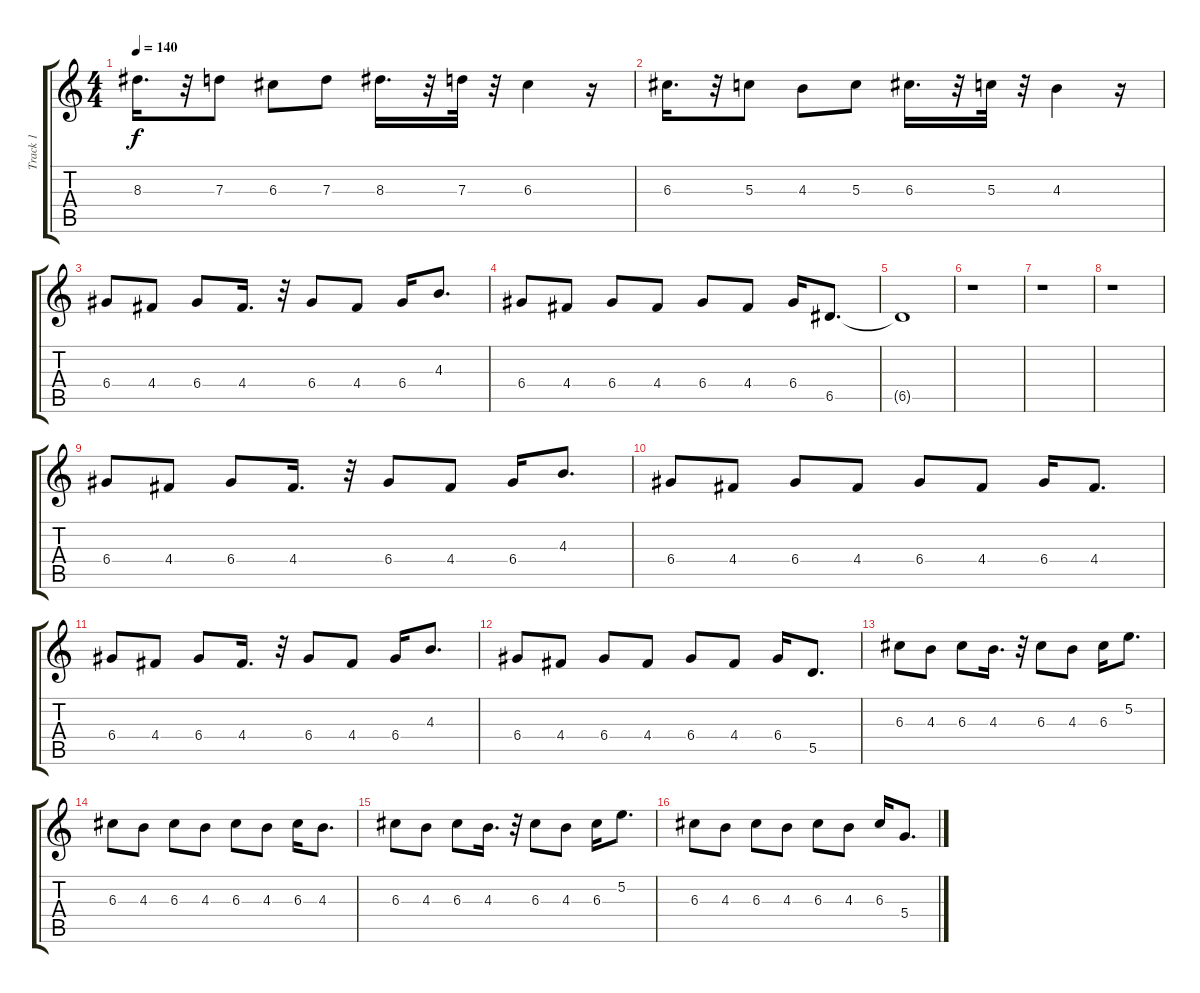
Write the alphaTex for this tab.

\track ("Track 1" "Track 1") {instrument electricguitarmuted}
\staff {score tabs}
\tuning (E4 B3 G3 D3 A2 E2) {hide}
\ts (4 4)
\tempo 140
\clef g2
\ks c
8.3.16{d dy f} r.32 7.3.8 6.3.8 7.3.8 8.3.16{d} r.32 7.3.32 r.32 6.3.4 r.16 |
6.3.16{d} r.32 5.3.8 4.3.8 5.3.8 6.3.16{d} r.32 5.3.32 r.32 4.3.4 r.16 |
6.4.8 4.4.8 6.4.8 4.4.16{d} r.32 6.4.8 4.4.8 6.4.16 4.3.8{d} |
6.4.8 4.4.8 6.4.8 4.4.8 6.4.8 4.4.8 6.4.16 6.5.8{d} |
6.5{t}.1 |
r.1 |
r.1 |
r.1 |
6.4.8 4.4.8 6.4.8 4.4.16{d} r.32 6.4.8 4.4.8 6.4.16 4.3.8{d} |
6.4.8 4.4.8 6.4.8 4.4.8 6.4.8 4.4.8 6.4.16 4.4.8{d} |
6.4.8 4.4.8 6.4.8 4.4.16{d} r.32 6.4.8 4.4.8 6.4.16 4.3.8{d} |
6.4.8 4.4.8 6.4.8 4.4.8 6.4.8 4.4.8 6.4.16 5.5.8{d} |
6.3.8 4.3.8 6.3.8 4.3.16{d} r.32 6.3.8 4.3.8 6.3.16 5.2.8{d} |
6.3.8 4.3.8 6.3.8 4.3.8 6.3.8 4.3.8 6.3.16 4.3.8{d} |
6.3.8 4.3.8 6.3.8 4.3.16{d} r.32 6.3.8 4.3.8 6.3.16 5.2.8{d} |
6.3.8 4.3.8 6.3.8 4.3.8 6.3.8 4.3.8 6.3.16 5.4.8{d}
